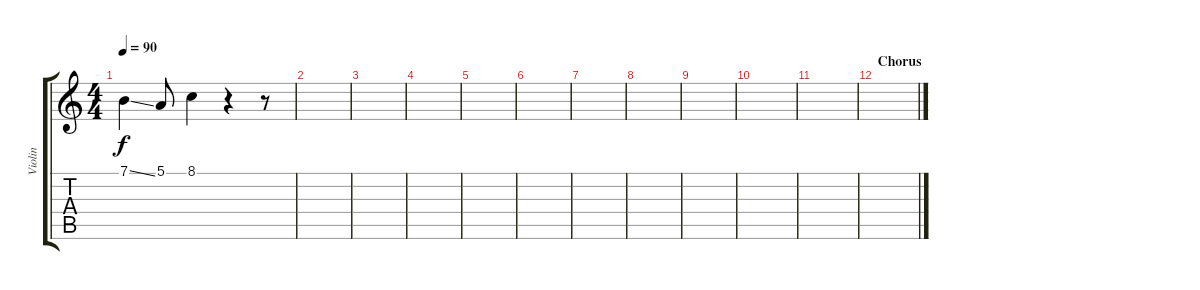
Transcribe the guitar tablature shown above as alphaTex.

\track ("Violin" "Violin") {instrument violin}
\staff {score tabs}
\tuning (E4 B3 G3 D3 A2 E2) {hide}
\ts (4 4)
\tempo 90
\clef g2
\ks c
7.1{ss}.4{dy f} 5.1.8 8.1.4 r.4 r.8 |
|
|
|
|
|
|
|
|
|
|
\section ("" "Chorus")
